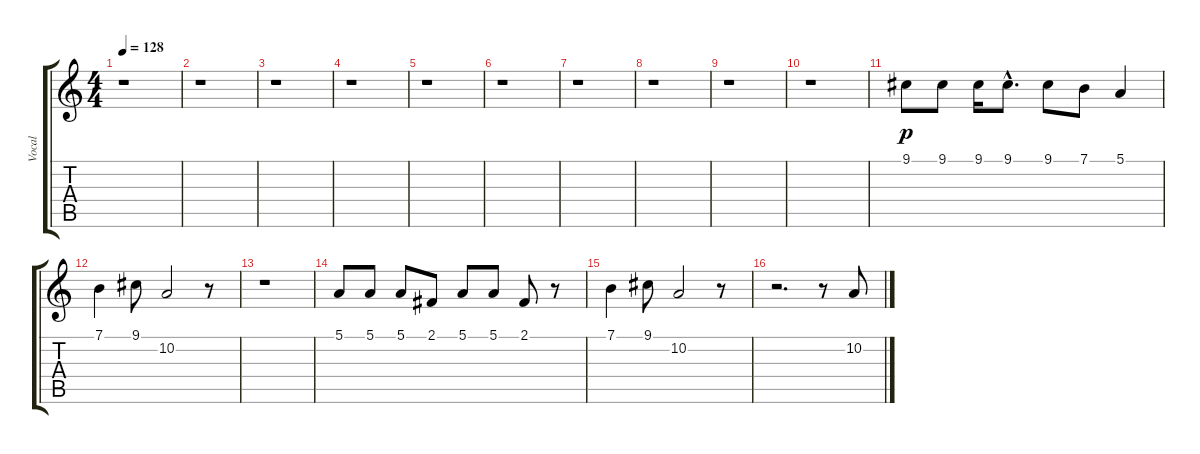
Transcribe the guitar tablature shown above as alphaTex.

\track ("Vocal" "Vocal") {instrument churchorgan}
\staff {score tabs}
\tuning (E4 B3 G3 D3 A2 E2) {hide}
\ts (4 4)
\tempo 128
\clef g2
\ks c
r.1{dy p} |
r.1 |
r.1 |
r.1 |
r.1 |
r.1 |
r.1 |
r.1 |
r.1 |
r.1 |
9.1.8 9.1.8 9.1.16 9.1{hac}.8{d} 9.1.8 7.1.8 5.1.4 |
7.1.4 9.1.8 10.2.2 r.8 |
r.1 |
5.1.8 5.1.8 5.1.8 2.1.8 5.1.8 5.1.8 2.1.8 r.8 |
7.1.4 9.1.8 10.2.2 r.8 |
r.2{d} r.8 10.2.8
